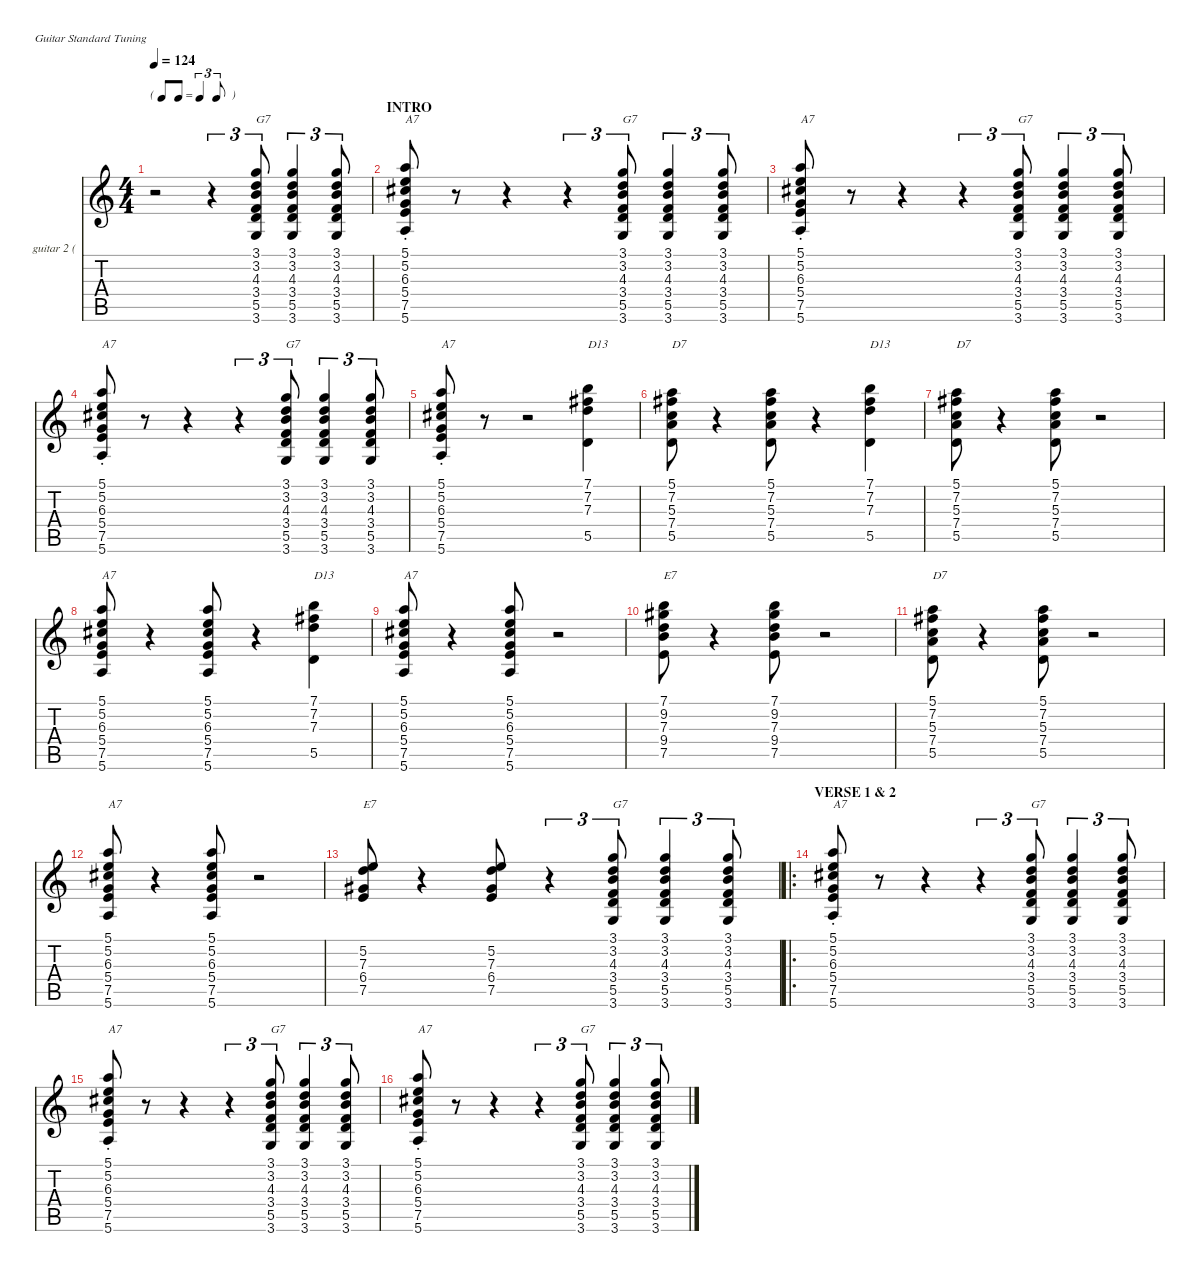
\defaultSystemsLayout 4
\hideDynamics
\bracketExtendMode nobrackets
\firstSystemTrackNameOrientation horizontal
\otherSystemsTrackNameOrientation horizontal
\track ("guitar 2 (rhythm)" "guitar 2 (") {instrument overdrivenguitar}
\staff {score tabs}
\tuning (E4 B3 G3 D3 A2 E2)
\ts (4 4)
\tf triplet8th
\ac
\tempo 124
\clef g2
\scale
1.18075
\ks aminor
r.2{dy mf instrument overdrivenguitar} r.4{tu (3 2)} (3.2 4.3 3.4 5.5 3.6 3.1).8{tu (3 2) txt "G7"} (3.2 4.3 3.4 5.5 3.6 3.1).4{tu (3 2)} (3.2 4.3 3.4 5.5 3.6 3.1).8{tu (3 2)} |
\section ("" "INTRO ")
\scale
0.939749 (5.2{st} 6.3{st} 5.4{st} 7.5{st} 5.6{st} 5.1{st}).8{txt "A7"} r.8 r.4 r.4{tu (3 2)} (3.2 4.3 3.4 5.5 3.6 3.1).8{tu (3 2) txt "G7"} (3.2 4.3 3.4 5.5 3.6 3.1).4{tu (3 2)} (3.2 4.3 3.4 5.5 3.6 3.1).8{tu (3 2)} |
\scale
0.939749 (5.2{st} 6.3{st} 5.4{st} 7.5{st} 5.6{st} 5.1{st}).8{txt "A7"} r.8 r.4 r.4{tu (3 2)} (3.2 4.3 3.4 5.5 3.6 3.1).8{tu (3 2) txt "G7"} (3.2 4.3 3.4 5.5 3.6 3.1).4{tu (3 2)} (3.2 4.3 3.4 5.5 3.6 3.1).8{tu (3 2)} |
\scale
0.939749 (5.2{st} 6.3{st} 5.4{st} 7.5{st} 5.6{st} 5.1{st}).8{txt "A7"} r.8 r.4 r.4{tu (3 2)} (3.2 4.3 3.4 5.5 3.6 3.1).8{tu (3 2) txt "G7"} (3.2 4.3 3.4 5.5 3.6 3.1).4{tu (3 2)} (3.2 4.3 3.4 5.5 3.6 3.1).8{tu (3 2)} |
\scale
1.09129 (5.2{st} 6.3{st} 5.4{st} 7.5{st} 5.6{st} 5.1{st}).8{txt "A7"} r.8 r.2 (7.3 7.2 7.1 5.5).4{txt "D13" dy p} |
\scale
0.969568 (5.5 7.4 5.3 7.2 5.1).8{txt "D7" dy mf} r.4 (5.5 7.4 5.3 7.2 5.1).8 r.4 (7.3 7.2 7.1 5.5).4{txt "D13" dy p} |
\scale
0.969568 (5.5 7.4 5.3 7.2 5.1).8{txt "D7" dy mf} r.4 (5.5 7.4 5.3 7.2 5.1).8 r.2 |
\scale
0.969568 (5.2 6.3 5.4 7.5 5.6 5.1).8{txt "A7"} r.4 (5.2 6.3 5.4 7.5 5.6 5.1).8 r.4 (7.3 7.2 7.1 5.5).4{txt "D13" dy p} |
\scale
1.09129 (5.2 6.3 5.4 7.5 5.6 5.1).8{txt "A7" dy mf} r.4 (5.2 6.3 5.4 7.5 5.6 5.1).8 r.2 |
\scale
0.969568 (7.5 9.4 7.3 9.2 7.1).8{txt "E7"} r.4 (7.5 9.4 7.3 9.2 7.1).8 r.2 |
\scale
0.969568 (5.5 7.4 5.3 7.2 5.1).8{txt "D7"} r.4 (5.5 7.4 5.3 7.2 5.1).8 r.2 |
\scale
0.969568 (5.2 6.3 5.4 7.5 5.6 5.1).8{txt "A7"} r.4 (5.2 6.3 5.4 7.5 5.6 5.1).8 r.2 |
\scale
1.09174 (5.2 7.3 6.4 7.5).8{txt "E7"} r.4 (5.2 7.3 6.4 7.5).8 r.4{tu (3 2)} (3.2 4.3 3.4 5.5 3.6 3.1).8{tu (3 2) txt "G7"} (3.2 4.3 3.4 5.5 3.6 3.1).4{tu (3 2)} (3.2 4.3 3.4 5.5 3.6 3.1).8{tu (3 2)} |
\ro
\section ("" "VERSE 1 & 2")
\scale
1.00361 (5.2{st} 6.3{st} 5.4{st} 7.5{st} 5.6{st} 5.1{st}).8{txt "A7"} r.8 r.4 r.4{tu (3 2)} (3.2 4.3 3.4 5.5 3.6 3.1).8{tu (3 2) txt "G7"} (3.2 4.3 3.4 5.5 3.6 3.1).4{tu (3 2)} (3.2 4.3 3.4 5.5 3.6 3.1).8{tu (3 2)} |
\scale
0.952326 (5.2{st} 6.3{st} 5.4{st} 7.5{st} 5.6{st} 5.1{st}).8{txt "A7"} r.8 r.4 r.4{tu (3 2)} (3.2 4.3 3.4 5.5 3.6 3.1).8{tu (3 2) txt "G7"} (3.2 4.3 3.4 5.5 3.6 3.1).4{tu (3 2)} (3.2 4.3 3.4 5.5 3.6 3.1).8{tu (3 2)} |
\scale
0.952326 (5.2{st} 6.3{st} 5.4{st} 7.5{st} 5.6{st} 5.1{st}).8{txt "A7"} r.8 r.4 r.4{tu (3 2)} (3.2 4.3 3.4 5.5 3.6 3.1).8{tu (3 2) txt "G7"} (3.2 4.3 3.4 5.5 3.6 3.1).4{tu (3 2)} (3.2 4.3 3.4 5.5 3.6 3.1).8{tu (3 2)}
